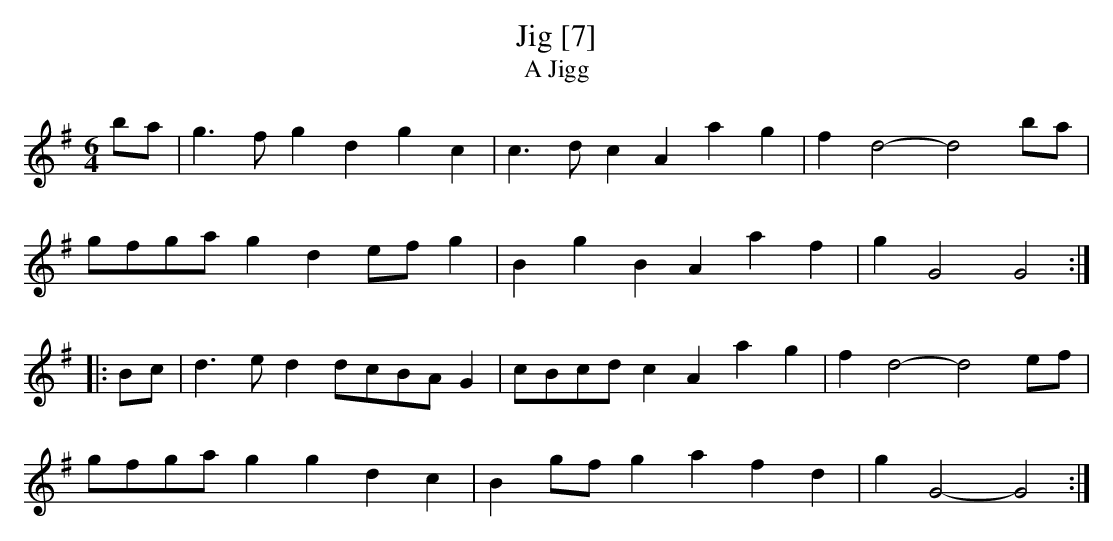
X:1
T:Jig [7]
T:A Jigg
M:6/4
L:1/8
K:G
ba|g3f g2d2 g2c2|c3d c2A2a2g2|f2 d4-d4 ba|
gfga g2d2 ef g2|B2g2B2 A2a2f2|g2 G4 G4:|
|:Bc|d3e d2 dcBA G2|cBcd c2A2a2g2|f2 d4-d4 ef|
gfga g2 g2d2c2|B2 gf g2 a2f2d2|g2 G4-G4:|]
